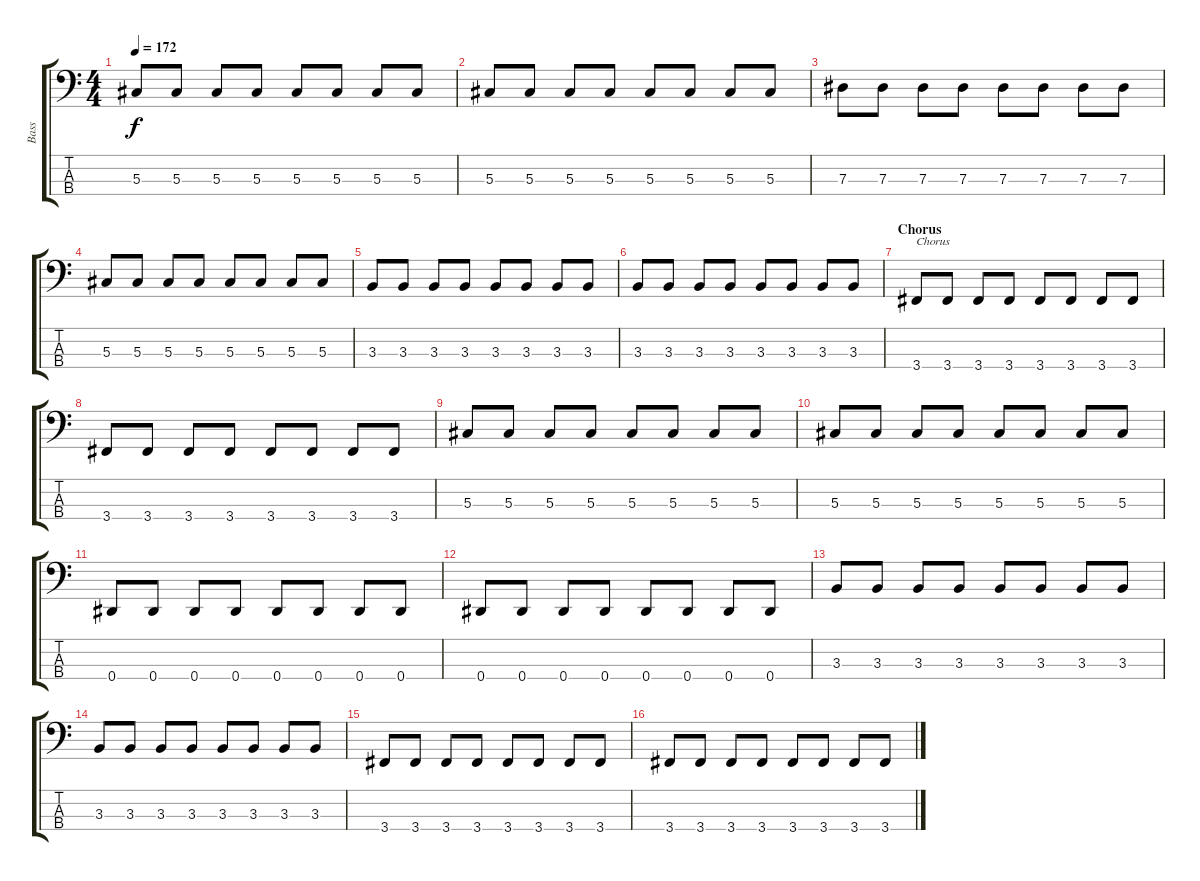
\track ("Bass" "Bass") {instrument electricbassfinger}
\staff {score tabs}
\tuning (Gb2 Db2 Ab1 Eb1) {hide}
\ts (4 4)
\tempo 172
\clef f4
\ks c
5.3.8{dy f} 5.3.8 5.3.8 5.3.8 5.3.8 5.3.8 5.3.8 5.3.8 |
5.3.8 5.3.8 5.3.8 5.3.8 5.3.8 5.3.8 5.3.8 5.3.8 |
7.3.8 7.3.8 7.3.8 7.3.8 7.3.8 7.3.8 7.3.8 7.3.8 |
5.3.8 5.3.8 5.3.8 5.3.8 5.3.8 5.3.8 5.3.8 5.3.8 |
3.3.8 3.3.8 3.3.8 3.3.8 3.3.8 3.3.8 3.3.8 3.3.8 |
3.3.8 3.3.8 3.3.8 3.3.8 3.3.8 3.3.8 3.3.8 3.3.8 |
\section ("" "Chorus")
3.4.8{txt "Chorus"} 3.4.8 3.4.8 3.4.8 3.4.8 3.4.8 3.4.8 3.4.8 |
3.4.8 3.4.8 3.4.8 3.4.8 3.4.8 3.4.8 3.4.8 3.4.8 |
5.3.8 5.3.8 5.3.8 5.3.8 5.3.8 5.3.8 5.3.8 5.3.8 |
5.3.8 5.3.8 5.3.8 5.3.8 5.3.8 5.3.8 5.3.8 5.3.8 |
0.4.8 0.4.8 0.4.8 0.4.8 0.4.8 0.4.8 0.4.8 0.4.8 |
0.4.8 0.4.8 0.4.8 0.4.8 0.4.8 0.4.8 0.4.8 0.4.8 |
3.3.8 3.3.8 3.3.8 3.3.8 3.3.8 3.3.8 3.3.8 3.3.8 |
3.3.8 3.3.8 3.3.8 3.3.8 3.3.8 3.3.8 3.3.8 3.3.8 |
3.4.8 3.4.8 3.4.8 3.4.8 3.4.8 3.4.8 3.4.8 3.4.8 |
3.4.8 3.4.8 3.4.8 3.4.8 3.4.8 3.4.8 3.4.8 3.4.8
